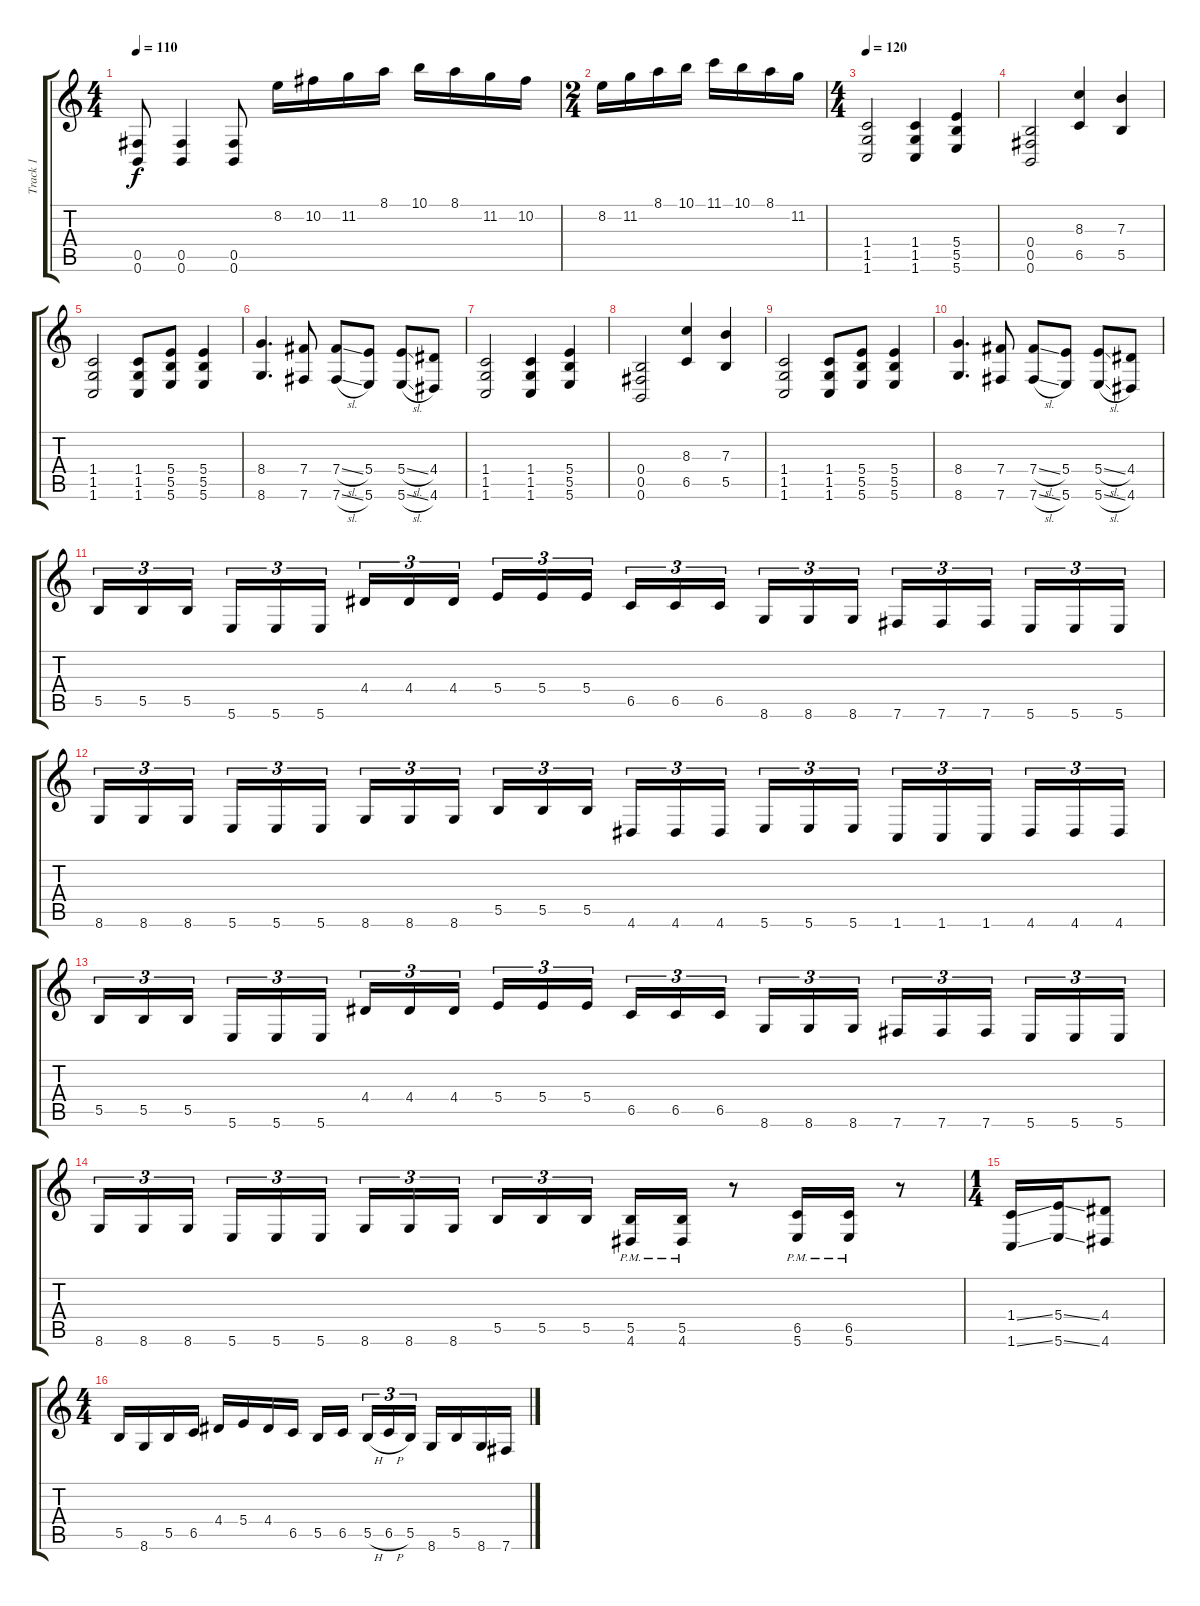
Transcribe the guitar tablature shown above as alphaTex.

\track ("Track 1" "Track 1") {instrument distortionguitar}
\staff {score tabs}
\tuning (Db4 Ab3 E3 B2 Gb2 B1) {hide}
\ts (4 4)
\tempo 110
\clef g2
\ks c
(0.5 0.6).8{dy f} (0.5 0.6).4 (0.5 0.6).8 8.2.16 10.2.16 11.2.16 8.1.16 10.1.16 8.1.16 11.2.16 10.2.16 |
\ts (2 4)
8.2.16 11.2.16 8.1.16 10.1.16 11.1.16 10.1.16 8.1.16 11.2.16 |
\ts (4 4)
\tempo 120
(1.4 1.5 1.6).2 (1.4 1.5 1.6).4 (5.4 5.5 5.6).4 |
(0.4 0.5 0.6).2 (8.3 6.5).4 (7.3 5.5).4 |
(1.4 1.5 1.6).2 (1.4 1.5 1.6).8 (5.4 5.5 5.6).8 (5.4 5.5 5.6).4 |
(8.4 8.6).4{d} (7.4 7.6).8 (7.4{sl} 7.6{sl}).8 (5.4 5.6).8 (5.4{sl} 5.6{sl}).8 (4.4 4.6).8 |
(1.4 1.5 1.6).2 (1.4 1.5 1.6).4 (5.4 5.5 5.6).4 |
(0.4 0.5 0.6).2 (8.3 6.5).4 (7.3 5.5).4 |
(1.4 1.5 1.6).2 (1.4 1.5 1.6).8 (5.4 5.5 5.6).8 (5.4 5.5 5.6).4 |
(8.4 8.6).4{d} (7.4 7.6).8 (7.4{sl} 7.6{sl}).8 (5.4 5.6).8 (5.4{sl} 5.6{sl}).8 (4.4 4.6).8 |
5.5.16{tu (3 2)} 5.5.16{tu (3 2)} 5.5.16{tu (3 2) beam splitsecondary} 5.6.16{tu (3 2)} 5.6.16{tu (3 2)} 5.6.16{tu (3 2)} 4.4.16{tu (3 2)} 4.4.16{tu (3 2)} 4.4.16{tu (3 2) beam splitsecondary} 5.4.16{tu (3 2)} 5.4.16{tu (3 2)} 5.4.16{tu (3 2)} 6.5.16{tu (3 2)} 6.5.16{tu (3 2)} 6.5.16{tu (3 2) beam splitsecondary} 8.6.16{tu (3 2)} 8.6.16{tu (3 2)} 8.6.16{tu (3 2)} 7.6.16{tu (3 2)} 7.6.16{tu (3 2)} 7.6.16{tu (3 2) beam splitsecondary} 5.6.16{tu (3 2)} 5.6.16{tu (3 2)} 5.6.16{tu (3 2)} |
8.6.16{tu (3 2)} 8.6.16{tu (3 2)} 8.6.16{tu (3 2) beam splitsecondary} 5.6.16{tu (3 2)} 5.6.16{tu (3 2)} 5.6.16{tu (3 2)} 8.6.16{tu (3 2)} 8.6.16{tu (3 2)} 8.6.16{tu (3 2) beam splitsecondary} 5.5.16{tu (3 2)} 5.5.16{tu (3 2)} 5.5.16{tu (3 2)} 4.6.16{tu (3 2)} 4.6.16{tu (3 2)} 4.6.16{tu (3 2) beam splitsecondary} 5.6.16{tu (3 2)} 5.6.16{tu (3 2)} 5.6.16{tu (3 2)} 1.6.16{tu (3 2)} 1.6.16{tu (3 2)} 1.6.16{tu (3 2) beam splitsecondary} 4.6.16{tu (3 2)} 4.6.16{tu (3 2)} 4.6.16{tu (3 2)} |
5.5.16{tu (3 2)} 5.5.16{tu (3 2)} 5.5.16{tu (3 2) beam splitsecondary} 5.6.16{tu (3 2)} 5.6.16{tu (3 2)} 5.6.16{tu (3 2)} 4.4.16{tu (3 2)} 4.4.16{tu (3 2)} 4.4.16{tu (3 2) beam splitsecondary} 5.4.16{tu (3 2)} 5.4.16{tu (3 2)} 5.4.16{tu (3 2)} 6.5.16{tu (3 2)} 6.5.16{tu (3 2)} 6.5.16{tu (3 2) beam splitsecondary} 8.6.16{tu (3 2)} 8.6.16{tu (3 2)} 8.6.16{tu (3 2)} 7.6.16{tu (3 2)} 7.6.16{tu (3 2)} 7.6.16{tu (3 2) beam splitsecondary} 5.6.16{tu (3 2)} 5.6.16{tu (3 2)} 5.6.16{tu (3 2)} |
8.6.16{tu (3 2)} 8.6.16{tu (3 2)} 8.6.16{tu (3 2) beam splitsecondary} 5.6.16{tu (3 2)} 5.6.16{tu (3 2)} 5.6.16{tu (3 2)} 8.6.16{tu (3 2)} 8.6.16{tu (3 2)} 8.6.16{tu (3 2) beam splitsecondary} 5.5.16{tu (3 2)} 5.5.16{tu (3 2)} 5.5.16{tu (3 2)} (5.5{pm} 4.6{pm}).16 (5.5{pm} 4.6{pm}).16 r.8 (6.5{pm} 5.6{pm}).16 (6.5{pm} 5.6{pm}).16 r.8 |
\ts (1 4)
(1.4{ss} 1.6{ss}).16 (5.4{ss} 5.6{ss}).16 (4.4 4.6).8 |
\ts (4 4)
5.5.16 8.6.16 5.5.16 6.5.16 4.4.16 5.4.16 4.4.16 6.5.16 5.5.16 6.5.16{beam splitsecondary} 5.5{h}.16{tu (3 2)} 6.5{h}.16{tu (3 2)} 5.5.16{tu (3 2)} 8.6.16 5.5.16 8.6.16 7.6.16
